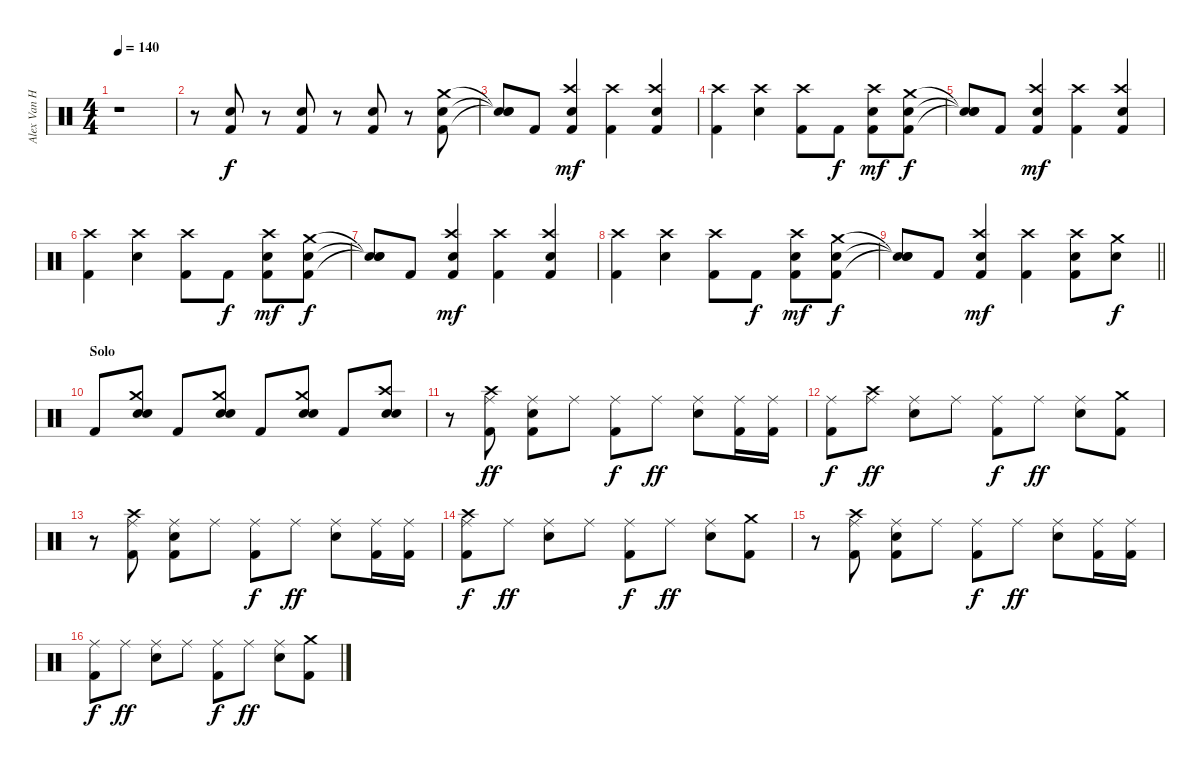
\track ("Alex Van Halen" "Alex Van H") {instrument percussion}
\staff {score}
\articulation defaults
\ts (4 4)
\tempo 140
\clef neutral
\ks c
r.1{dy f} |
r.8 ("Snare (hit) 2" "Kick (hit) 2").8 r.8 ("Snare (hit) 2" "Kick (hit) 2").8 r.8 ("Snare (hit) 2" "Kick (hit) 2").8 r.8 ("Crash medium (hit)" "Snare (hit) 2" "Kick (hit) 2").8 |
("Snare (hit)"{t} "Snare (hit)"{t} "Snare (hit)"{t}).8 "Kick (hit) 2".8 ("Crash high (hit)" "Electric Snare (hit)" "Kick (hit) 2").4{dy mf} ("Crash high (hit)" "Kick (hit) 2").4 ("Crash high (hit)" "Electric Snare (hit)" "Kick (hit) 2").4 |
("Crash high (hit)" "Kick (hit) 2").4 ("Crash high (hit)" "Electric Snare (hit)").4 ("Crash high (hit)" "Kick (hit) 2").8 "Kick (hit) 2".8{dy f} ("Crash high (hit)" "Snare (hit) 2" "Kick (hit) 2").8{dy mf} ("Crash medium (hit)" "Electric Snare (hit)" "Kick (hit) 2").8{dy f} |
("Snare (hit)"{t} "Snare (hit)"{t} "Snare (hit)"{t}).8 "Kick (hit) 2".8 ("Crash high (hit)" "Electric Snare (hit)" "Kick (hit) 2").4{dy mf} ("Crash high (hit)" "Kick (hit) 2").4 ("Crash high (hit)" "Electric Snare (hit)" "Kick (hit) 2").4 |
("Crash high (hit)" "Kick (hit) 2").4 ("Crash high (hit)" "Electric Snare (hit)").4 ("Crash high (hit)" "Kick (hit) 2").8 "Kick (hit) 2".8{dy f} ("Crash high (hit)" "Snare (hit) 2" "Kick (hit) 2").8{dy mf} ("Crash medium (hit)" "Electric Snare (hit)" "Kick (hit) 2").8{dy f} |
("Snare (hit)"{t} "Snare (hit)"{t} "Snare (hit)"{t}).8 "Kick (hit) 2".8 ("Crash high (hit)" "Electric Snare (hit)" "Kick (hit) 2").4{dy mf} ("Crash high (hit)" "Kick (hit) 2").4 ("Crash high (hit)" "Electric Snare (hit)" "Kick (hit) 2").4 |
("Crash high (hit)" "Kick (hit) 2").4 ("Crash high (hit)" "Electric Snare (hit)").4 ("Crash high (hit)" "Kick (hit) 2").8 "Kick (hit) 2".8{dy f} ("Crash high (hit)" "Snare (hit) 2" "Kick (hit) 2").8{dy mf} ("Crash medium (hit)" "Electric Snare (hit)" "Kick (hit) 2").8{dy f} |
\barLineRight lightlight
("Snare (hit)"{t} "Snare (hit)"{t} "Snare (hit)"{t}).8 "Kick (hit) 2".8 ("Crash high (hit)" "Electric Snare (hit)" "Kick (hit) 2").4{dy mf} ("Crash high (hit)" "Kick (hit) 2").4 ("Crash high (hit)" "Electric Snare (hit)" "Kick (hit) 2").8 ("Crash medium (hit)" "Electric Snare (hit)").8{dy f} |
\section ("" "Solo")
"Kick (hit) 2".8 ("Crash medium (hit)" "Electric Snare (hit)" "Snare (hit) 2").8 "Kick (hit) 2".8 ("Crash medium (hit)" "Electric Snare (hit)" "Snare (hit) 2").8 "Kick (hit) 2".8 ("Crash medium (hit)" "Electric Snare (hit)" "Snare (hit) 2").8 "Kick (hit) 2".8 ("Crash high (hit)" "Electric Snare (hit)" "Snare (hit) 2").8 |
r.8 ("Ride (middle)" "Kick (hit) 2" "Crash high (hit)").8{dy ff} ("Ride (middle)" "Electric Snare (hit)" "Kick (hit) 2").8 "Ride (middle)".8 ("Ride (middle)" "Kick (hit) 2").8{dy f} "Ride (middle)".8{dy ff} ("Ride (middle)" "Electric Snare (hit)").8 ("Ride (middle)" "Kick (hit) 2").16 ("Ride (middle)" "Kick (hit) 2").16 |
("Ride (middle)" "Kick (hit) 2").8{dy f} ("Ride (middle)" "Crash high (hit)").8{dy ff} ("Ride (middle)" "Electric Snare (hit)").8 "Ride (middle)".8 ("Ride (middle)" "Kick (hit) 2").8{dy f} "Ride (middle)".8{dy ff} ("Ride (middle)" "Electric Snare (hit)").8 ("Crash medium (hit)" "Kick (hit) 2").8 |
r.8 ("Ride (middle)" "Kick (hit) 2" "Crash high (hit)").8 ("Ride (middle)" "Electric Snare (hit)" "Kick (hit) 2").8 "Ride (middle)".8 ("Ride (middle)" "Kick (hit) 2").8{dy f} "Ride (middle)".8{dy ff} ("Ride (middle)" "Electric Snare (hit)").8 ("Ride (middle)" "Kick (hit) 2").16 ("Ride (middle)" "Kick (hit) 2").16 |
("Ride (middle)" "Kick (hit) 2" "Crash high (hit)").8{dy f} "Ride (middle)".8{dy ff} ("Ride (middle)" "Electric Snare (hit)").8 "Ride (middle)".8 ("Ride (middle)" "Kick (hit) 2").8{dy f} "Ride (middle)".8{dy ff} ("Ride (middle)" "Electric Snare (hit)").8 ("Crash medium (hit)" "Kick (hit) 2").8 |
r.8 ("Ride (middle)" "Kick (hit) 2" "Crash high (hit)").8 ("Ride (middle)" "Electric Snare (hit)" "Kick (hit) 2").8 "Ride (middle)".8 ("Ride (middle)" "Kick (hit) 2").8{dy f} "Ride (middle)".8{dy ff} ("Ride (middle)" "Electric Snare (hit)").8 ("Ride (middle)" "Kick (hit) 2").16 ("Ride (middle)" "Kick (hit) 2").16 |
("Ride (middle)" "Kick (hit) 2").8{dy f} "Ride (middle)".8{dy ff} ("Ride (middle)" "Electric Snare (hit)").8 "Ride (middle)".8 ("Ride (middle)" "Kick (hit) 2").8{dy f} "Ride (middle)".8{dy ff} ("Ride (middle)" "Electric Snare (hit)").8 ("Crash medium (hit)" "Kick (hit) 2").8
